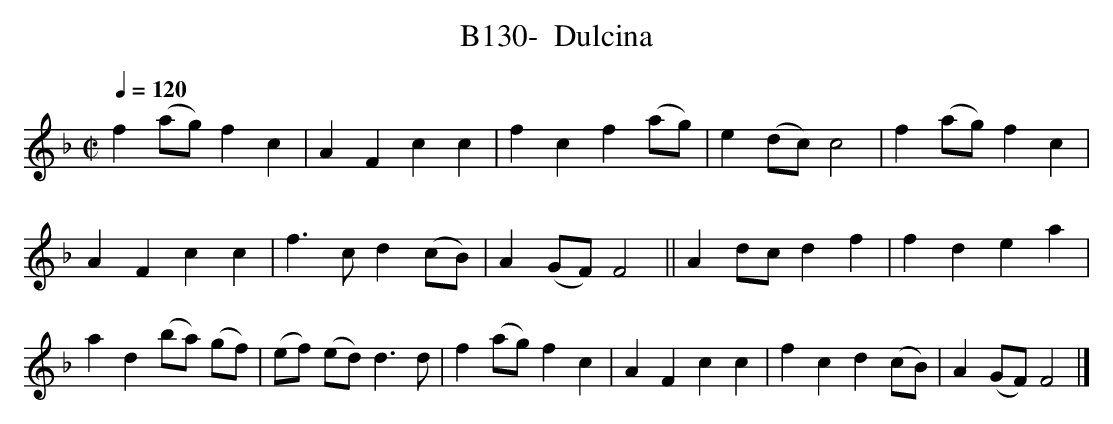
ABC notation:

X:1
T:B130-  Dulcina
Q:1/4=120
L:1/4
M:C|
K:F
f(a/2g/2)fc|AFcc|fcf(a/2g/2)|e(d/2c/2)c2|\
f(a/2g/2)fc|AFcc|f3/2c/2d(c/2B/2)|A(G/2F/2)F2||\
Ad/2c/2df|fdea|ad (b/2a/2) (g/2f/2)|(e/2f/2) (e/2d/2)d3/2d/2|\
f(a/2g/2)fc|AFcc|fcd(c/2B/2)|A(G/2F/2)F2|]
